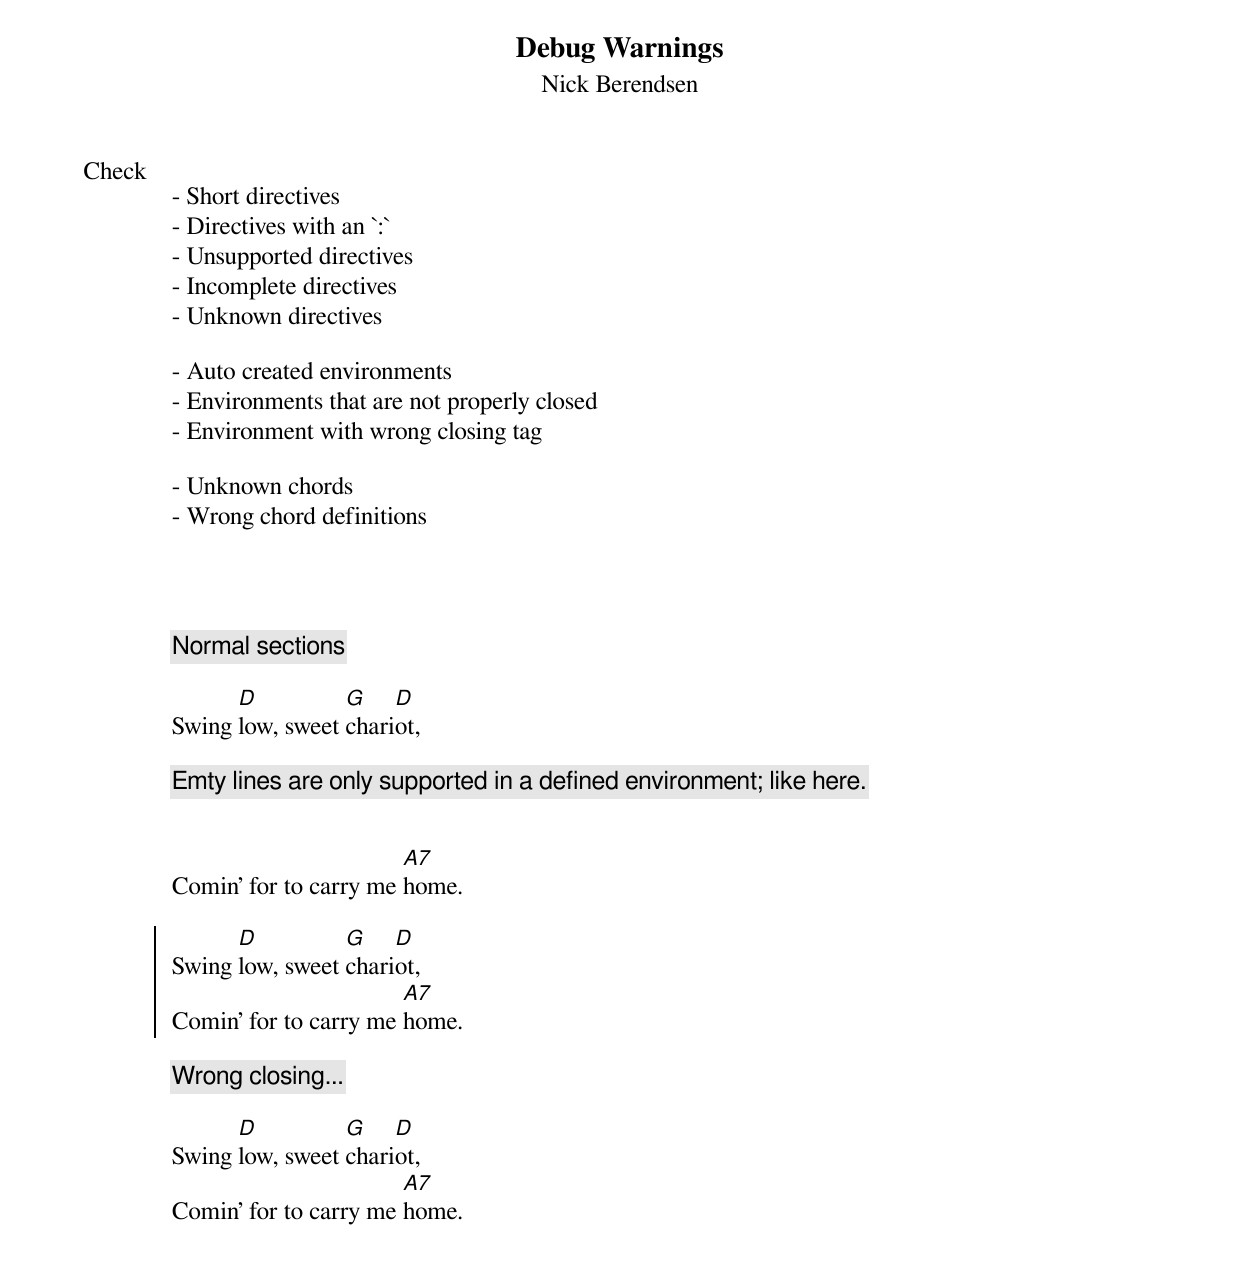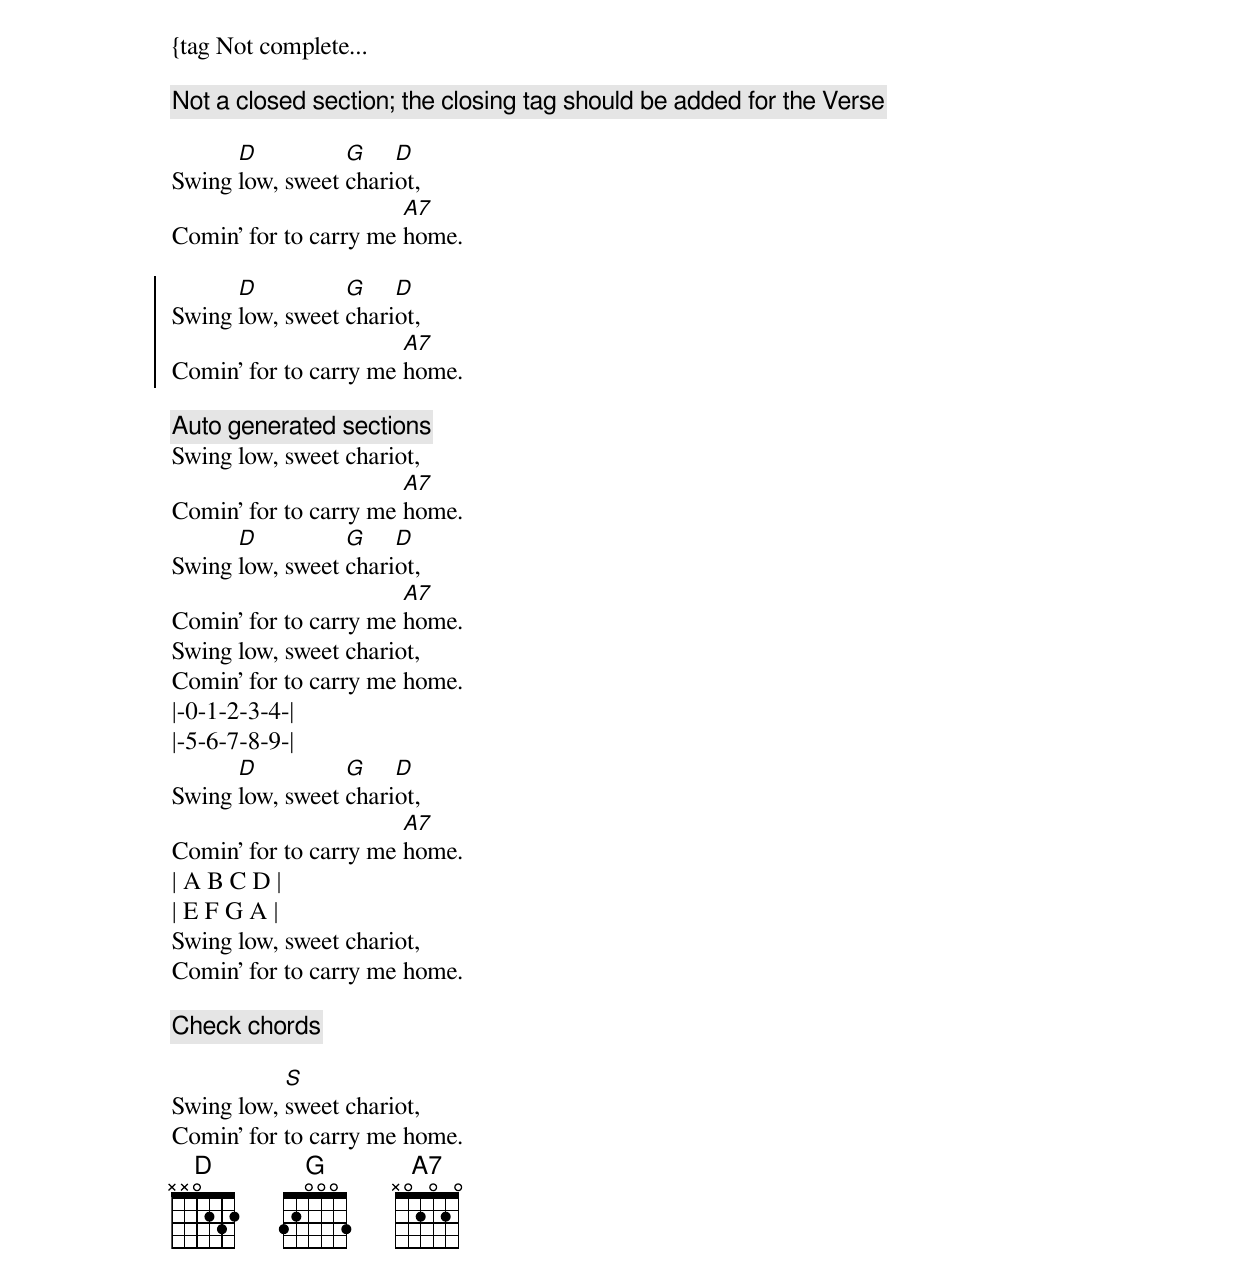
{t: Debug Warnings}
{st: Nick Berendsen}

{start_of_textblock label="Check"}

- Short directives
- Directives with an `:`
- Unsupported directives
- Incomplete directives
- Unknown directives

- Auto created environments
- Environments that are not properly closed
- Environment with wrong closing tag

- Unknown chords
- Wrong chord definitions
{end_of_textblock}

{define-guitar A base-fret 1 frets x 0 1 2 3 0 fingers 0 0 1 2 3 0}

{define-guitalele A base-fret 1 frets 0 2 2 1 x 0 fingers 0 2 3 1 0 0}

{define-ukulele A base-fret 1 frets 2 1 0 0 fingers 2 1 0 0}

{comment: Normal sections}

{start_of_verse}
Swing [D]low, sweet [G]chari[D]ot,

{comment Emty lines are only supported in a defined environment; like here.}


Comin’ for to carry me [A7]home.
{end_of_verse}

{start_of_chorus}
Swing [D]low, sweet [G]chari[D]ot,
Comin’ for to carry me [A7]home.
{end_of_chorus}

{comment Wrong closing...}

{start_of_verse}
Swing [D]low, sweet [G]chari[D]ot,
Comin’ for to carry me [A7]home.
{end_of_chorus}

{column_break}
{tag Not complete...
{something Not a known directive}

{comment: Not a closed section; the closing tag should be added for the Verse}

{start_of_verse}
Swing [D]low, sweet [G]chari[D]ot,
Comin’ for to carry me [A7]home.

{start_of_chorus}
Swing [D]low, sweet [G]chari[D]ot,
Comin’ for to carry me [A7]home.
{end_of_chorus}

{comment: Auto generated sections}
Swing low, sweet chariot,
Comin’ for to carry me [A7]home.
Swing [D]low, sweet [G]chari[D]ot,
Comin’ for to carry me [A7]home.
Swing low, sweet chariot,
Comin’ for to carry me home.
|-0-1-2-3-4-|
|-5-6-7-8-9-|
Swing [D]low, sweet [G]chari[D]ot,
Comin’ for to carry me [A7]home.
| A B C D |
| E F G A |
Swing low, sweet chariot,
Comin’ for to carry me home.

{comment Check chords}

Swing low, [S]sweet chariot,
Comin’ for to carry me home.
{define A base-fret 1 frets x 0 2 2 2 0 fingers 0 0 1 2 3 0}
{define S base-fret 1 frets x 0 2 2 2 0 fingers 0 0 1 2 3 0}
{define A base-fret 1 frets 0 2 2 2 0}
